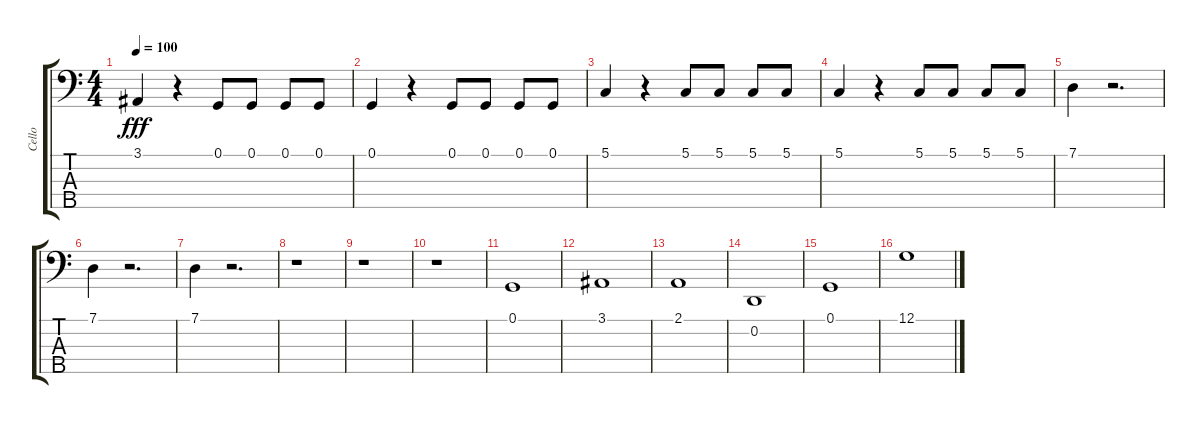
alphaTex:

\track ("Cello" "Cello") {instrument stringensemble1}
\staff {score tabs}
\tuning (G2 D2 A1 E1 B0) {hide}
\ts (4 4)
\tempo 100
\clef f4
\ks c
3.1.4{dy fff} r.4 0.1.8 0.1.8 0.1.8 0.1.8 |
0.1.4 r.4 0.1.8 0.1.8 0.1.8 0.1.8 |
5.1.4 r.4 5.1.8 5.1.8 5.1.8 5.1.8 |
5.1.4 r.4 5.1.8 5.1.8 5.1.8 5.1.8 |
7.1.4 r.2{d} |
7.1.4 r.2{d} |
7.1.4 r.2{d} |
r.1 |
r.1 |
r.1 |
0.1.1 |
3.1.1 |
2.1.1 |
0.2.1 |
0.1.1 |
12.1.1
